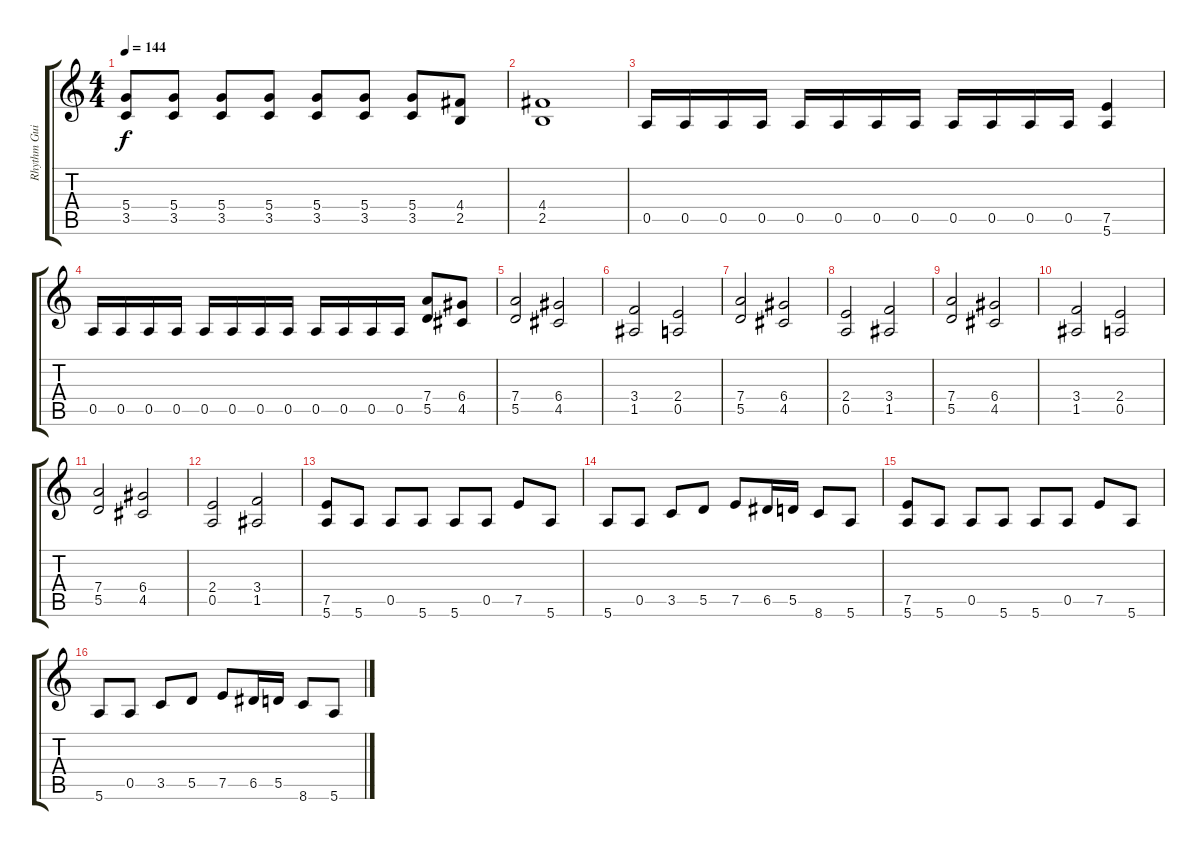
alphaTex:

\track ("Rhythm Guitar" "Rhythm Gui") {instrument distortionguitar}
\staff {score tabs}
\tuning (E4 B3 G3 D3 A2 E2) {hide}
\ts (4 4)
\tempo 144
\clef g2
\ks c
(5.4 3.5).8{dy f} (5.4 3.5).8 (5.4 3.5).8 (5.4 3.5).8 (5.4 3.5).8 (5.4 3.5).8 (5.4 3.5).8 (4.4 2.5).8 |
(4.4 2.5).1 |
0.5.16 0.5.16 0.5.16 0.5.16 0.5.16 0.5.16 0.5.16 0.5.16 0.5.16 0.5.16 0.5.16 0.5.16 (7.5 5.6).4 |
0.5.16 0.5.16 0.5.16 0.5.16 0.5.16 0.5.16 0.5.16 0.5.16 0.5.16 0.5.16 0.5.16 0.5.16 (7.4 5.5).8 (6.4 4.5).8 |
(7.4 5.5).2 (6.4 4.5).2 |
(3.4 1.5).2 (2.4 0.5).2 |
(7.4 5.5).2 (6.4 4.5).2 |
(2.4 0.5).2 (3.4 1.5).2 |
(7.4 5.5).2 (6.4 4.5).2 |
(3.4 1.5).2 (2.4 0.5).2 |
(7.4 5.5).2 (6.4 4.5).2 |
(2.4 0.5).2 (3.4 1.5).2 |
(7.5 5.6).8 5.6.8 0.5.8 5.6.8 5.6.8 0.5.8 7.5.8 5.6.8 |
5.6.8 0.5.8 3.5.8 5.5.8 7.5.8 6.5.16 5.5.16 8.6.8 5.6.8 |
(7.5 5.6).8 5.6.8 0.5.8 5.6.8 5.6.8 0.5.8 7.5.8 5.6.8 |
5.6.8 0.5.8 3.5.8 5.5.8 7.5.8 6.5.16 5.5.16 8.6.8 5.6.8
